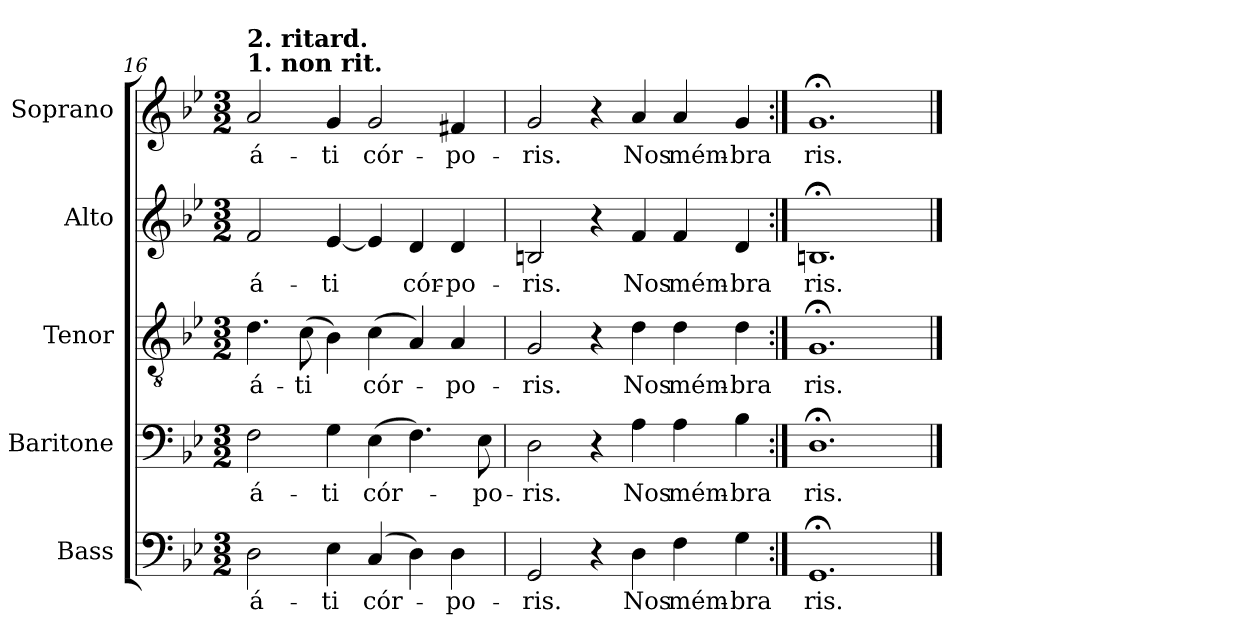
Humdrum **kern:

**kern	**text	**kern	**text	**kern	**text	**kern	**text	**kern	**text
*part5	*part5	*part4	*part4	*part3	*part3	*part2	*part2	*part1	*part1
*staff5	*staff5	*staff4	*staff4	*staff3	*staff3	*staff2	*staff2	*staff1	*staff1
*I"Bass	*	*I"Baritone	*	*I"Tenor	*	*I"Alto	*	*I"Soprano	*
*I'B.	*	*I'Bar.	*	*I'T.	*	*I'A.	*	*I'S.	*
*clefF4	*	*clefF4	*	*clefGv2	*	*clefG2	*	*clefG2	*
*	*	*	*	*ITrd7c12	*	*	*	*	*
*k[b-e-]	*	*k[b-e-]	*	*k[b-e-]	*	*k[b-e-]	*	*k[b-e-]	*
*B-:	*	*B-:	*	*B-:	*	*B-:	*	*B-:	*
*M3/2	*	*M3/2	*	*M3/2	*	*M3/2	*	*M3/2	*
=16	=16	=16	=16	=16	=16	=16	=16	=16	=16
!	!LO:LY:b:color=#000000	!	!	!	!	!	!	!	!
!	!	!	!LO:LY:b:color=#000000	!	!	!	!	!	!
!	!	!	!	!	!LO:LY:b:color=#000000	!	!	!	!
!	!	!	!	!	!	!	!LO:LY:b:color=#000000	!	!
!	!	!	!	!	!	!	!	!LO:TX:a:B:t=1. non rit.	!
!	!	!	!	!	!	!	!	!LO:TX:B:t=2. ritard.	!
!	!	!	!	!	!	!	!	!	!LO:LY:b:color=#000000
2Di\	-á-	2Fi\	-á-	4.Di\	-á-	2fi/	-á-	2ai/	-á-
!	!	!	!	!	!LO:LY:b:color=#000000	!	!	!	!
.	.	.	.	(8Ci\	-ti	.	.	.	.
!	!LO:LY:b:color=#000000	!	!	!	!	!	!	!	!
!	!	!	!LO:LY:b:color=#000000	!	!	!	!	!	!
!	!	!	!	!	!	!	!LO:LY:b:color=#000000	!	!
!	!	!	!	!	!	!	!	!	!LO:LY:b:color=#000000
4E-i\	-ti	4Gi\	-ti	4BB-i\)	.	[<4e-i/	-ti	4gi/	-ti
!	!LO:LY:b:color=#000000	!	!	!	!	!	!	!	!
!	!	!	!LO:LY:b:color=#000000	!	!	!	!	!	!
!	!	!	!	!	!LO:LY:b:color=#000000	!	!	!	!
!	!	!	!	!	!	!	!	!	!LO:LY:b:color=#000000
(4Ci/	cór-	(4E-i\	cór-	(4Ci\	cór-	4e-i/]	.	2gi/	cór-
!	!	!	!	!	!	!	!LO:LY:b:color=#000000	!	!
4Di\)	.	4.Fi\)	.	4AAi/)	.	4di/	cór-	.	.
!	!LO:LY:b:color=#000000	!	!	!	!	!	!	!	!
!	!	!	!	!	!LO:LY:b:color=#000000	!	!	!	!
!	!	!	!	!	!	!	!LO:LY:b:color=#000000	!	!
!	!	!	!	!	!	!	!	!	!LO:LY:b:color=#000000
4Di\	-po-	.	.	4AAi/	-po-	4di/	-po-	4f#Xi/	-po-
!	!	!	!LO:LY:b:color=#000000	!	!	!	!	!	!
.	.	8E-i\	-po-	.	.	.	.	.	.
=17	=17	=17	=17	=17	=17	=17	=17	=17	=17
!	!LO:LY:b:color=#000000	!	!	!	!	!	!	!	!
!	!	!	!LO:LY:b:color=#000000	!	!	!	!	!	!
!	!	!	!	!	!LO:LY:b:color=#000000	!	!	!	!
!	!	!	!	!	!	!	!LO:LY:b:color=#000000	!	!
!	!	!	!	!	!	!	!	!	!LO:LY:b:color=#000000
2GGi/	-ris.	2Di\	-ris.	2GGi/	-ris.	2Bni/	-ris.	2gi/	-ris.
4r	.	4r	.	4r	.	4r	.	4r	.
!	!LO:LY:b:color=#000000	!	!	!	!	!	!	!	!
!	!	!	!LO:LY:b:color=#000000	!	!	!	!	!	!
!	!	!	!	!	!LO:LY:b:color=#000000	!	!	!	!
!	!	!	!	!	!	!	!LO:LY:b:color=#000000	!	!
!	!	!	!	!	!	!	!	!	!LO:LY:b:color=#000000
4Di\	Nos	4Ai\	Nos	4Di\	Nos	4fi/	Nos	4ai/	Nos
!	!LO:LY:b:color=#000000	!	!	!	!	!	!	!	!
!	!	!	!LO:LY:b:color=#000000	!	!	!	!	!	!
!	!	!	!	!	!LO:LY:b:color=#000000	!	!	!	!
!	!	!	!	!	!	!	!LO:LY:b:color=#000000	!	!
!	!	!	!	!	!	!	!	!	!LO:LY:b:color=#000000
4Fi\	mém-	4Ai\	mém-	4Di\	mém-	4fi/	mém-	4ai/	mém-
!	!LO:LY:b:color=#000000	!	!	!	!	!	!	!	!
!	!	!	!LO:LY:b:color=#000000	!	!	!	!	!	!
!	!	!	!	!	!LO:LY:b:color=#000000	!	!	!	!
!	!	!	!	!	!	!	!LO:LY:b:color=#000000	!	!
!	!	!	!	!	!	!	!	!	!LO:LY:b:color=#000000
4Gi\	-bra	4B-i\	-bra	4Di\	-bra	4di/	-bra	4gi/	-bra
=18:|!	=18:|!	=18:|!	=18:|!	=18:|!	=18:|!	=18:|!	=18:|!	=18:|!	=18:|!
!	!LO:LY:b:color=#000000	!	!	!	!	!	!	!	!
!	!	!	!LO:LY:b:color=#000000	!	!	!	!	!	!
!	!	!	!	!	!LO:LY:b:color=#000000	!	!	!	!
!	!	!	!	!	!	!	!LO:LY:b:color=#000000	!	!
!	!	!	!	!	!	!	!	!	!LO:LY:b:color=#000000
1.GG;i	- ris.	1.D;i	- ris.	1.GG;i	- ris.	1.Bn;i	- ris.	1.g;i	- ris.
==	==	==	==	==	==	==	==	==	==
*-	*-	*-	*-	*-	*-	*-	*-	*-	*-
